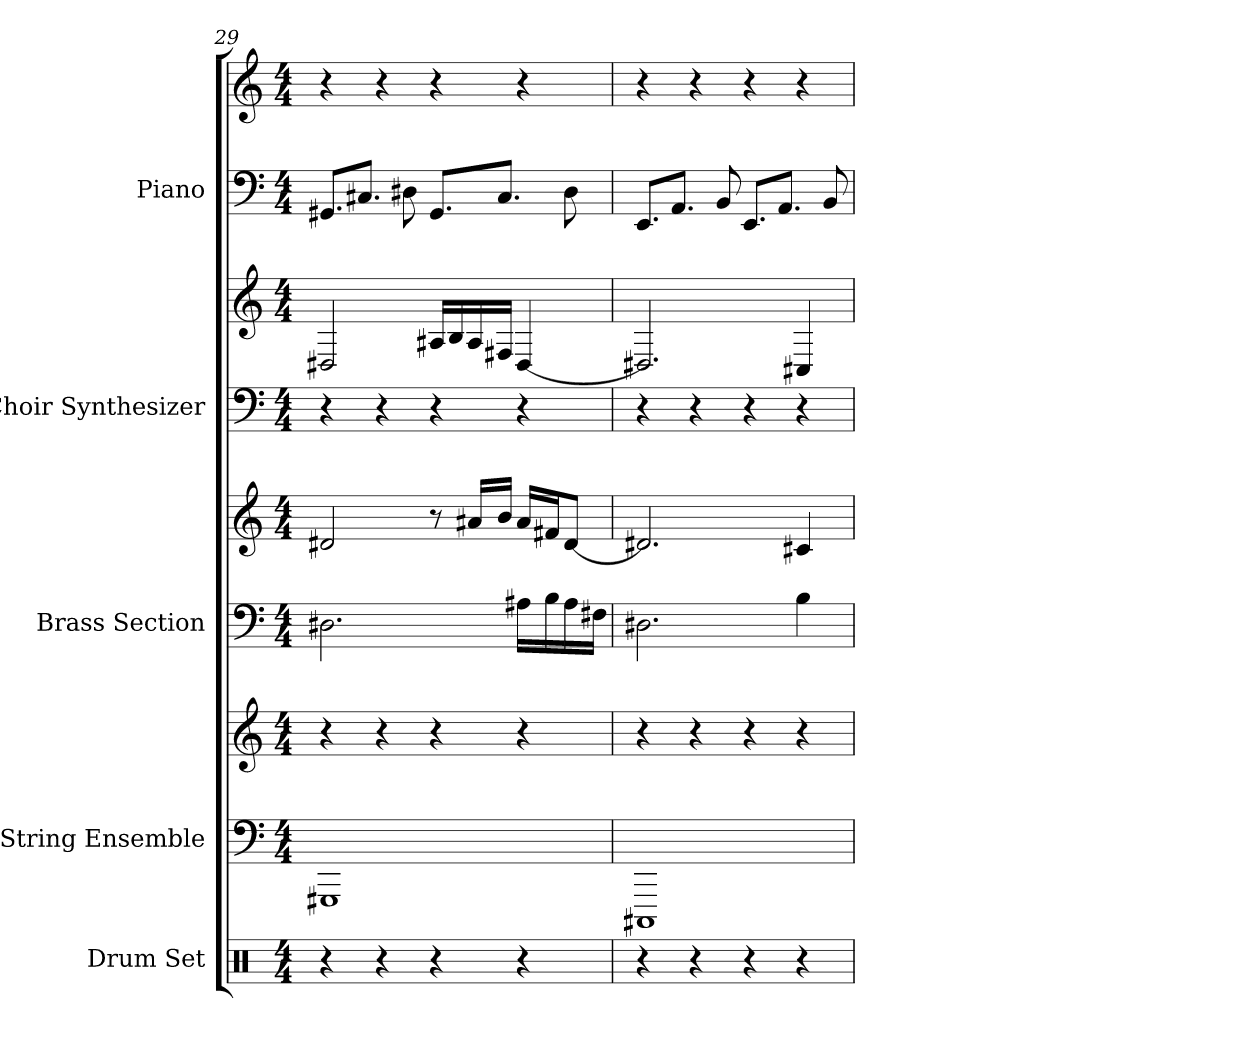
**kern	**kern	**kern	**kern	**kern	**kern	**kern	**kern	**kern
*part5	*part4	*part4	*part3	*part3	*part2	*part2	*part1	*part1
*staff9	*staff8	*staff7	*staff6	*staff5	*staff4	*staff3	*staff2	*staff1
*I"Drum Set	*I"String Ensemble	*	*I"Brass Section	*	*I"Choir Synthesizer	*	*I"Piano	*
*I'Drums	*I'St. Ens.	*	*I'Brs. Se.	*	*I'Synth.	*	*I'Pno.	*
*clefX	*clefF4	*clefG2	*clefF4	*clefG2	*clefF4	*clefG2	*clefF4	*clefG2
*k[]	*k[]	*k[]	*k[]	*k[]	*k[]	*k[]	*k[]	*k[]
*M4/4	*M4/4	*M4/4	*M4/4	*M4/4	*M4/4	*M4/4	*M4/4	*M4/4
=29	=29	=29	=29	=29	=29	=29	=29	=29
4r	1GGG#X	4r	2.D#X	2d#X	4r	2D#X	8.GG#XL	4r
.	.	.	.	.	.	.	8.C#XJ	.
4r	.	4r	.	.	4r	.	.	4r
.	.	.	.	.	.	.	8D#X	.
4r	.	4r	.	8r	4r	16A#XLL	8.GG#L	4r
.	.	.	.	.	.	16B	.	.
.	.	.	.	16a#XLL	.	16A#	.	.
.	.	.	.	16bJJ	.	16F#XJJ	8.C#J	.
4r	.	4r	16A#XLL	16a#LL	4r	[4D#	.	4r
.	.	.	16B	16f#XJ	.	.	.	.
.	.	.	16A#	[8d#J	.	.	8D#	.
.	.	.	16F#XJJ	.	.	.	.	.
=30	=30	=30	=30	=30	=30	=30	=30	=30
4r	1CCC#X	4r	2.D#X	2.d#X]	4r	2.D#X]	8.EEL	4r
.	.	.	.	.	.	.	8.AAJ	.
4r	.	4r	.	.	4r	.	.	4r
.	.	.	.	.	.	.	8BB	.
4r	.	4r	.	.	4r	.	8.EEL	4r
.	.	.	.	.	.	.	8.AAJ	.
4r	.	4r	4B	4c#X	4r	4C#X	.	4r
.	.	.	.	.	.	.	8BB	.
=	=	=	=	=	=	=	=	=
*-	*-	*-	*-	*-	*-	*-	*-	*-
